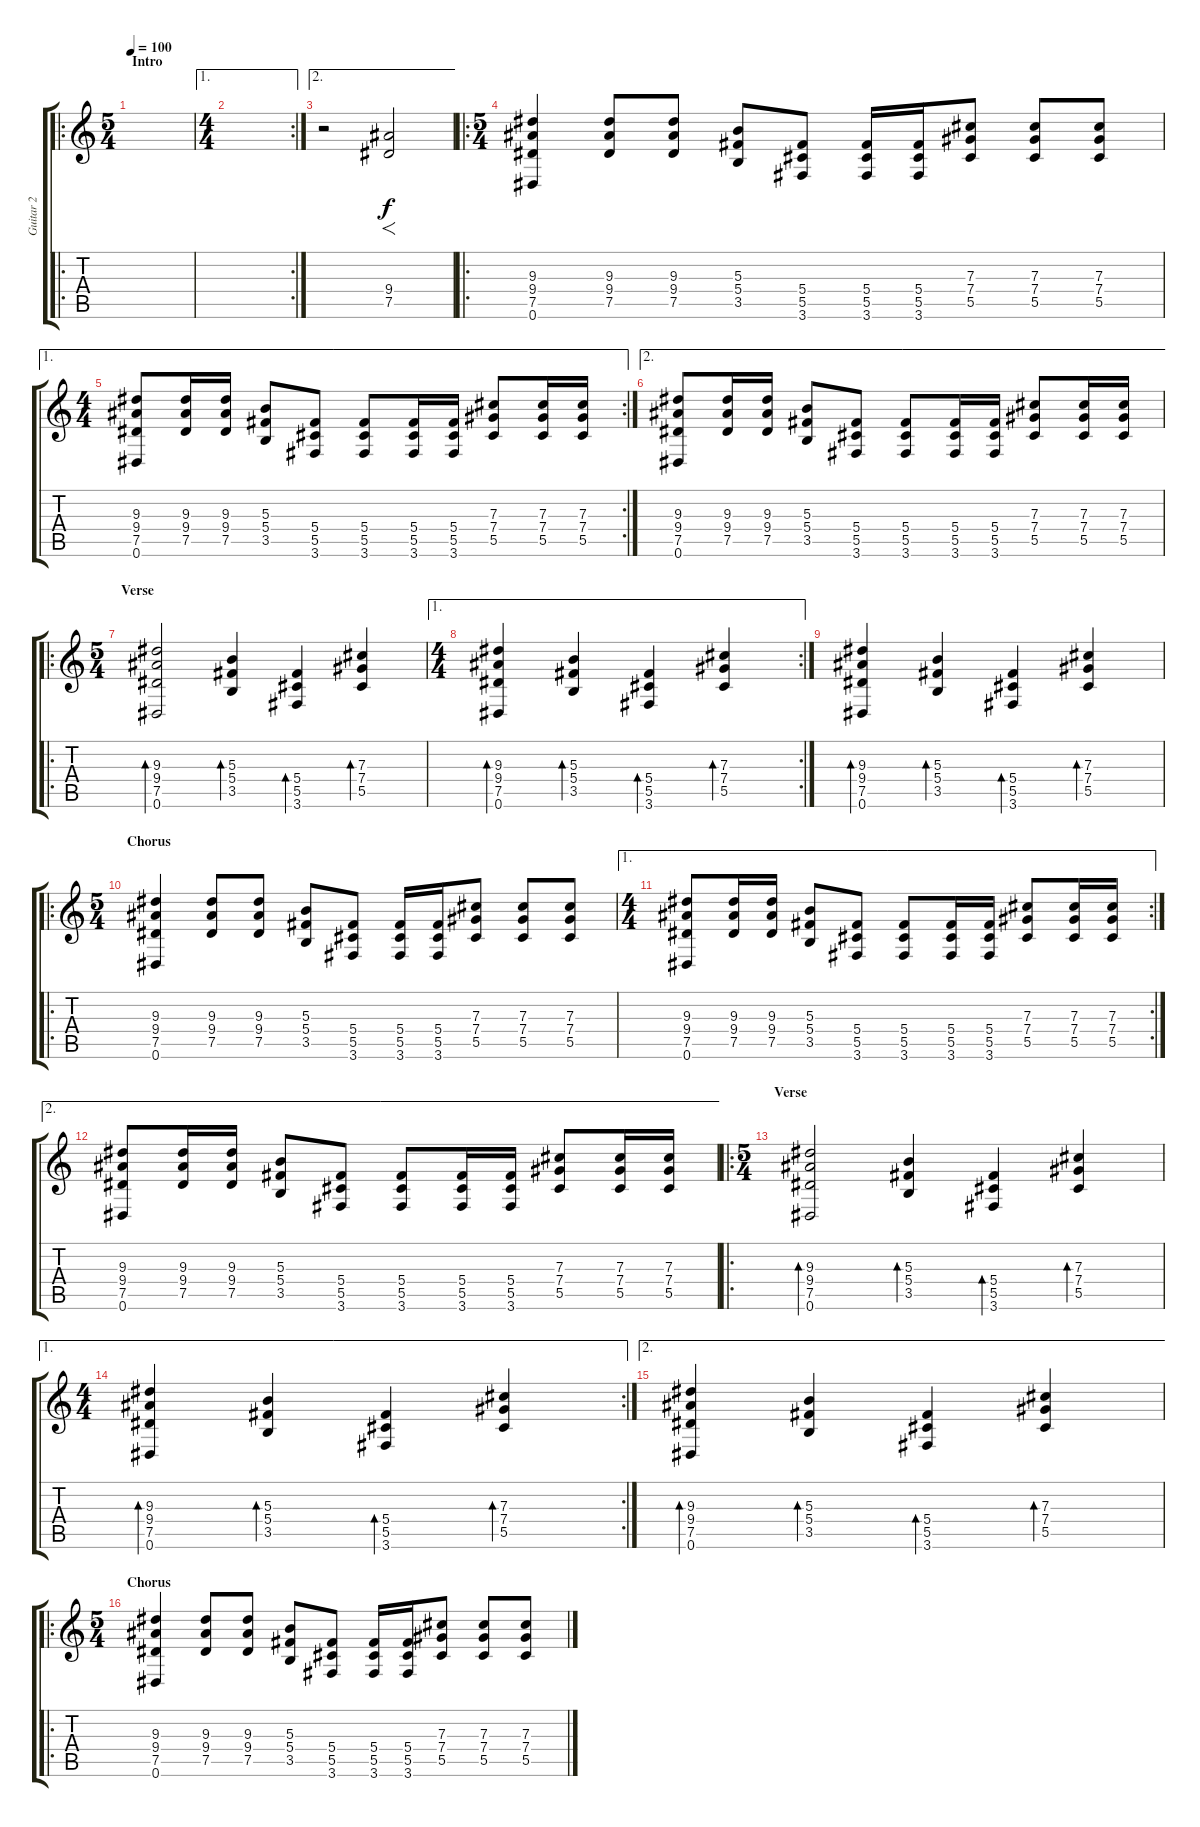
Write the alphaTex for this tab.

\track ("Guitar 2" "Guitar 2") {instrument distortionguitar}
\staff {score tabs}
\tuning (Eb4 Bb3 Gb3 Db3 Ab2 Eb2) {hide}
\ro
\ts (5 4)
\section ("" "Intro")
\tempo 100
\clef g2
\ks c
|
\ae 1
\rc 2
\ts (4 4)
|
\ae 2
r.2 (9.4 7.5).2{f} |
\ro
\ts (5 4)
(9.3 9.4 7.5 0.6).4 (9.3 9.4 7.5).8 (9.3 9.4 7.5).8 (5.3 5.4 3.5).8 (5.4 5.5 3.6).8 (5.4 5.5 3.6).16 (5.4 5.5 3.6).16 (7.3 7.4 5.5).8 (7.3 7.4 5.5).8 (7.3 7.4 5.5).8 |
\ae 1
\rc 2
\ts (4 4)
(9.3 9.4 7.5 0.6).8 (9.3 9.4 7.5).16 (9.3 9.4 7.5).16 (5.3 5.4 3.5).8 (5.4 5.5 3.6).8 (5.4 5.5 3.6).8 (5.4 5.5 3.6).16 (5.4 5.5 3.6).16 (7.3 7.4 5.5).8 (7.3 7.4 5.5).16 (7.3 7.4 5.5).16 |
\ae 2
(9.3 9.4 7.5 0.6).8 (9.3 9.4 7.5).16 (9.3 9.4 7.5).16 (5.3 5.4 3.5).8 (5.4 5.5 3.6).8 (5.4 5.5 3.6).8 (5.4 5.5 3.6).16 (5.4 5.5 3.6).16 (7.3 7.4 5.5).8 (7.3 7.4 5.5).16 (7.3 7.4 5.5).16 |
\ro
\ts (5 4)
\section ("" "Verse")
(9.3 9.4 7.5 0.6).2{bd 240 instrument electricguitarclean} (5.3 5.4 3.5).4{bd 240} (5.4 5.5 3.6).4{bd 240} (7.3 7.4 5.5).4{bd 240} |
\ae 1
\rc 2
\ts (4 4)
(9.3 9.4 7.5 0.6).4{bd 240} (5.3 5.4 3.5).4{bd 240} (5.4 5.5 3.6).4{bd 240} (7.3 7.4 5.5).4{bd 240} |
(9.3 9.4 7.5 0.6).4{bd 240} (5.3 5.4 3.5).4{bd 240} (5.4 5.5 3.6).4{bd 240} (7.3 7.4 5.5).4{bd 240} |
\ro
\ts (5 4)
\section ("" "Chorus")
(9.3 9.4 7.5 0.6).4{instrument distortionguitar} (9.3 9.4 7.5).8 (9.3 9.4 7.5).8 (5.3 5.4 3.5).8 (5.4 5.5 3.6).8 (5.4 5.5 3.6).16 (5.4 5.5 3.6).16 (7.3 7.4 5.5).8 (7.3 7.4 5.5).8 (7.3 7.4 5.5).8 |
\ae 1
\rc 2
\ts (4 4)
(9.3 9.4 7.5 0.6).8 (9.3 9.4 7.5).16 (9.3 9.4 7.5).16 (5.3 5.4 3.5).8 (5.4 5.5 3.6).8 (5.4 5.5 3.6).8 (5.4 5.5 3.6).16 (5.4 5.5 3.6).16 (7.3 7.4 5.5).8 (7.3 7.4 5.5).16 (7.3 7.4 5.5).16 |
\ae 2
(9.3 9.4 7.5 0.6).8 (9.3 9.4 7.5).16 (9.3 9.4 7.5).16 (5.3 5.4 3.5).8 (5.4 5.5 3.6).8 (5.4 5.5 3.6).8 (5.4 5.5 3.6).16 (5.4 5.5 3.6).16 (7.3 7.4 5.5).8 (7.3 7.4 5.5).16 (7.3 7.4 5.5).16 |
\ro
\ts (5 4)
\section ("" "Verse")
(9.3 9.4 7.5 0.6).2{bd 240 instrument electricguitarclean} (5.3 5.4 3.5).4{bd 240} (5.4 5.5 3.6).4{bd 240} (7.3 7.4 5.5).4{bd 240} |
\ae 1
\rc 2
\ts (4 4)
(9.3 9.4 7.5 0.6).4{bd 240} (5.3 5.4 3.5).4{bd 240} (5.4 5.5 3.6).4{bd 240} (7.3 7.4 5.5).4{bd 240} |
\ae 2
(9.3 9.4 7.5 0.6).4{bd 240} (5.3 5.4 3.5).4{bd 240} (5.4 5.5 3.6).4{bd 240} (7.3 7.4 5.5).4{bd 240} |
\ro
\ts (5 4)
\section ("" "Chorus")
(9.3 9.4 7.5 0.6).4{instrument distortionguitar} (9.3 9.4 7.5).8 (9.3 9.4 7.5).8 (5.3 5.4 3.5).8 (5.4 5.5 3.6).8 (5.4 5.5 3.6).16 (5.4 5.5 3.6).16 (7.3 7.4 5.5).8 (7.3 7.4 5.5).8 (7.3 7.4 5.5).8
